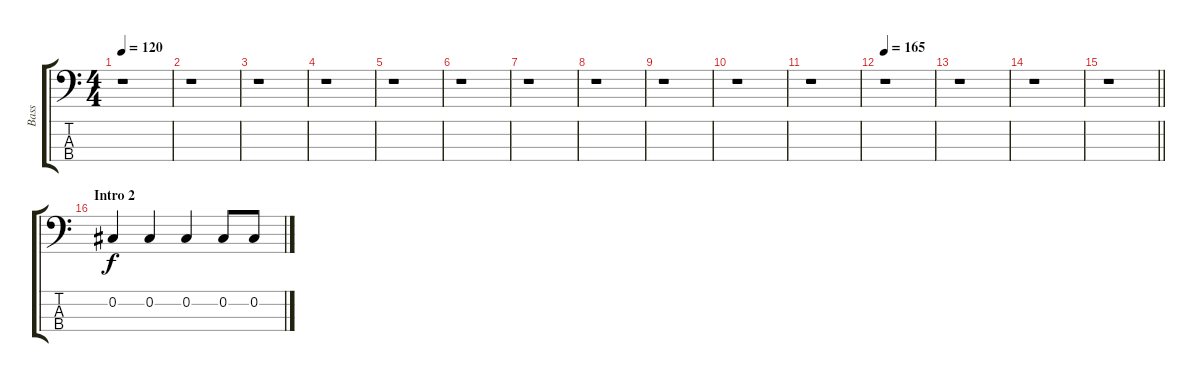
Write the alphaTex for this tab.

\track ("Bass" "Bass") {instrument electricbassfinger}
\staff {score tabs}
\tuning (Gb2 Db2 Ab1 Eb1) {hide}
\ts (4 4)
\tempo 120
\clef f4
\ks c
r.1{dy f} |
r.1 |
r.1 |
r.1 |
r.1 |
r.1 |
r.1 |
r.1 |
r.1 |
r.1 |
r.1 |
\tempo 165
r.1 |
r.1 |
r.1 |
\barLineRight lightlight
r.1 |
\section ("" "Intro 2")
0.2.4{volume 16 balance 8} 0.2.4 0.2.4 0.2.8 0.2.8
